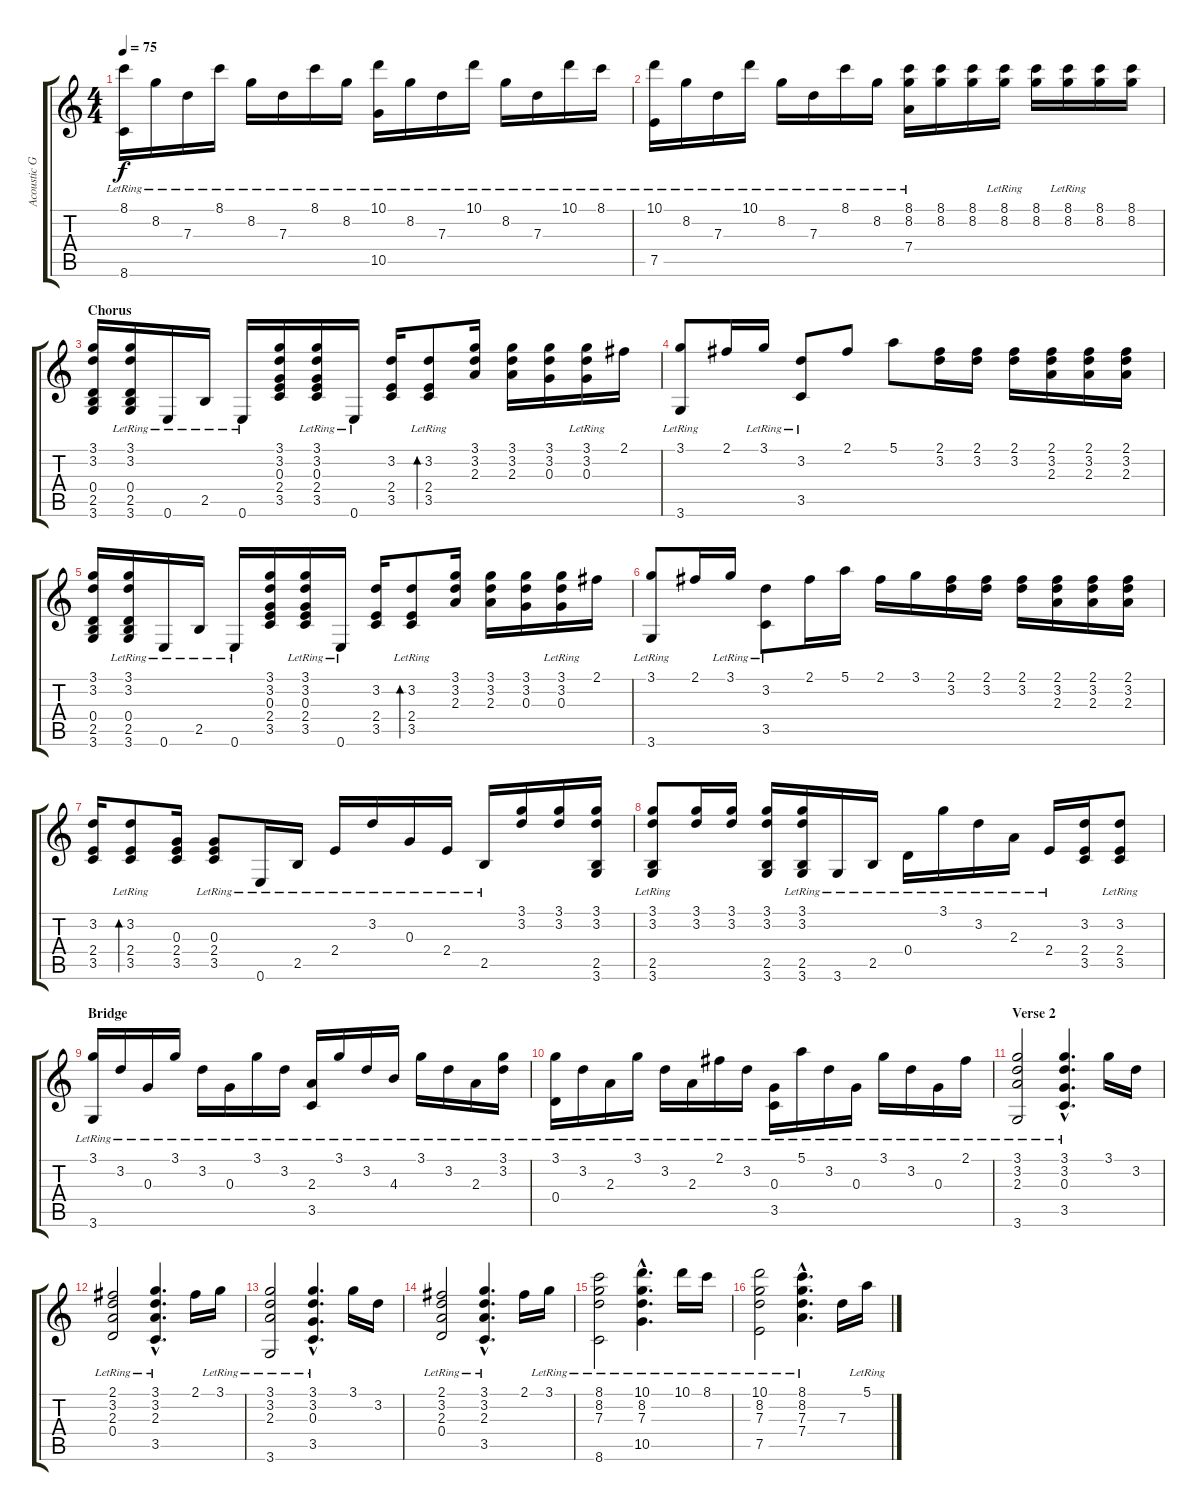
\track ("Acoustic Guitar" "Acoustic G") {instrument acousticguitarsteel}
\staff {score tabs}
\tuning (E4 B3 G3 D3 A2 E2) {hide}
\ts (4 4)
\tempo 75
\clef g2
\ks c
(8.1{lr} 8.6{lr}).16{dy f} 8.2{lr}.16 7.3{lr}.16 8.1{lr}.16 8.2{lr}.16 7.3{lr}.16 8.1{lr}.16 8.2{lr}.16 (10.1{lr} 10.5{lr}).16 8.2{lr}.16 7.3{lr}.16 10.1{lr}.16 8.2{lr}.16 7.3{lr}.16 10.1{lr}.16 8.1{lr}.16 |
\section ("" "")
(10.1{lr} 7.5{lr}).16 8.2{lr}.16 7.3{lr}.16 10.1{lr}.16 8.2{lr}.16 7.3{lr}.16 8.1{lr}.16 8.2{lr}.16 (8.1{lr} 8.2 7.4{lr}).16 (8.1 8.2).16 (8.1 8.2).16 (8.1{lr} 8.2).16 (8.1 8.2).16 (8.1 8.2{lr}).16 (8.1 8.2).16 (8.1 8.2).16 |
\section ("" "Chorus")
(3.1 3.2 0.4 2.5 3.6).16 (3.1{lr} 3.2{lr} 0.4{lr} 2.5{lr} 3.6).16 0.6{lr}.16 2.5{lr}.16 0.6{lr}.16 (3.1 3.2 0.3 2.4 3.5).16 (3.1{lr} 3.2{lr} 0.3{lr} 2.4{lr} 3.5{lr}).16 0.6{lr}.16 (3.2 2.4 3.5).16 (3.2 2.4{lr} 3.5{lr}).8{bd 60} (3.1 3.2 2.3).16 (3.1 3.2 2.3).16 (3.1 3.2 0.3).16 (3.1 3.2{lr} 0.3{lr}).16 2.1.16 |
(3.1 3.6{lr}).8 2.1.16 3.1{lr}.16 (3.2{lr} 3.5{lr}).8 2.1.8 5.1.8 (2.1 3.2).16 (2.1 3.2).16 (2.1 3.2).16 (2.1 3.2 2.3).16 (2.1 3.2 2.3).16 (2.1 3.2 2.3).16 |
(3.1 3.2 0.4 2.5 3.6).16 (3.1{lr} 3.2{lr} 0.4{lr} 2.5{lr} 3.6).16 0.6{lr}.16 2.5{lr}.16 0.6{lr}.16 (3.1 3.2 0.3 2.4 3.5).16 (3.1{lr} 3.2{lr} 0.3{lr} 2.4{lr} 3.5{lr}).16 0.6{lr}.16 (3.2 2.4 3.5).16 (3.2 2.4{lr} 3.5{lr}).8{bd 60} (3.1 3.2 2.3).16 (3.1 3.2 2.3).16 (3.1 3.2 0.3).16 (3.1 3.2{lr} 0.3{lr}).16 2.1.16 |
(3.1 3.6{lr}).8 2.1.16 3.1{lr}.16 (3.2{lr} 3.5{lr}).8 2.1.16 5.1.16 2.1.16 3.1.16 (2.1 3.2).16 (2.1 3.2).16 (2.1 3.2).16 (2.1 3.2 2.3).16 (2.1 3.2 2.3).16 (2.1 3.2 2.3).16 |
(3.2 2.4 3.5).16 (3.2{lr} 2.4 3.5).8{bd 60} (0.3 2.4 3.5).16 (0.3{lr} 2.4{lr} 3.5{lr}).8 0.6{lr}.16 2.5{lr}.16 2.4{lr}.16 3.2{lr}.16 0.3{lr}.16 2.4{lr}.16 2.5{lr}.16 (3.1 3.2).16 (3.1 3.2).16 (3.1 3.2 2.5 3.6).16 |
(3.1 3.2 2.5{lr} 3.6{lr}).8 (3.1 3.2).16 (3.1 3.2).16 (3.1 3.2 2.5 3.6).16 (3.1{lr} 3.2{lr} 2.5{lr} 3.6).16 3.6{lr}.16 2.5{lr}.16 0.4{lr}.16 3.1{lr}.16 3.2{lr}.16 2.3{lr}.16 2.4{lr}.16 (3.2 2.4 3.5).16 (3.2 2.4{lr} 3.5{lr}).8 |
\section ("" "Bridge")
(3.1{lr} 3.6{lr}).16 3.2{lr}.16 0.3{lr}.16 3.1{lr}.16 3.2{lr}.16 0.3{lr}.16 3.1{lr}.16 3.2{lr}.16 (2.3{lr} 3.5{lr}).16 3.1{lr}.16 3.2{lr}.16 4.3{lr}.16 3.1{lr}.16 3.2{lr}.16 2.3{lr}.16 (3.1{lr} 3.2{lr}).16 |
(3.1{lr} 0.4{lr}).16 3.2{lr}.16 2.3{lr}.16 3.1{lr}.16 3.2{lr}.16 2.3{lr}.16 2.1{lr}.16 3.2{lr}.16 (0.3{lr} 3.5{lr}).16 5.1{lr}.16 3.2{lr}.16 0.3{lr}.16 3.1{lr}.16 3.2{lr}.16 0.3{lr}.16 2.1{lr}.16 |
\section ("" "Verse 2")
(3.1{lr} 3.2 2.3 3.6{lr}).2 (3.1{hac lr} 3.2{hac} 0.3{hac} 3.5{hac lr}).4{d} 3.1.16 3.2.16 |
(2.1{lr} 3.2 2.3 0.4{lr}).2 (3.1{hac} 3.2{hac} 2.3{hac lr} 3.5{hac lr}).4{d} 2.1.16 3.1{lr}.16 |
(3.1{lr} 3.2 2.3 3.6{lr}).2 (3.1{hac lr} 3.2{hac} 0.3{hac} 3.5{hac lr}).4{d} 3.1.16 3.2.16 |
(2.1{lr} 3.2 2.3 0.4{lr}).2 (3.1{hac} 3.2{hac} 2.3{hac lr} 3.5{hac lr}).4{d} 2.1.16 3.1{lr}.16 |
(8.1{lr} 8.2{lr} 7.3{lr} 8.6{lr}).2 (10.1{hac lr} 8.2{hac} 7.3{hac} 10.5{hac lr}).4{d} 10.1{lr}.16 8.1{lr}.16 |
(10.1{lr} 8.2 7.3 7.5{lr}).2 (8.1{hac lr} 8.2{hac} 7.3{hac} 7.4{hac lr}).4{d} 7.3.16 5.1{lr}.16
